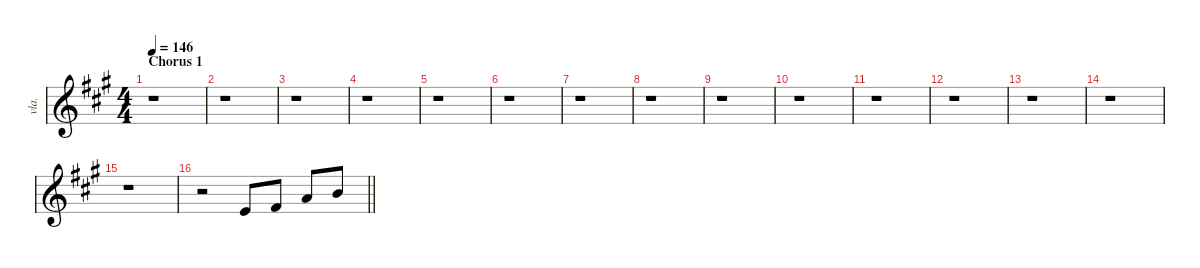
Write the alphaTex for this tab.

\defaultSystemsLayout 4
\hideDynamics
\bracketExtendMode nobrackets
\otherSystemsTrackNameOrientation horizontal
\track ("Violin" "vla.") {defaultSystemsLayout 4 instrument viola}
\staff {score}
\tuning (E4 B3 G3 D3 A2 E2)
\ts (4 4)
\section ("" "Chorus 1")
\tempo 146
\clef g2
\ks a
r.1{dy f beam Down} |
r.1{beam Down} |
r.1{beam Down} |
r.1{beam Down} |
r.1{beam Down} |
r.1{beam Down} |
r.1{beam Down} |
r.1{beam Down} |
r.1{beam Down} |
r.1{beam Down} |
r.1{beam Down} |
r.1{beam Down} |
r.1{beam Down} |
r.1{beam Down} |
r.1{beam Down} |
\barLineRight lightlight
r.2{beam Down} 9.3{acc forcenatural}.8{beam Up} 7.2{acc #}.8{beam Up} 10.2{acc forcenatural}.8{beam Up} 7.1{acc forcenatural}.8{beam Up}
